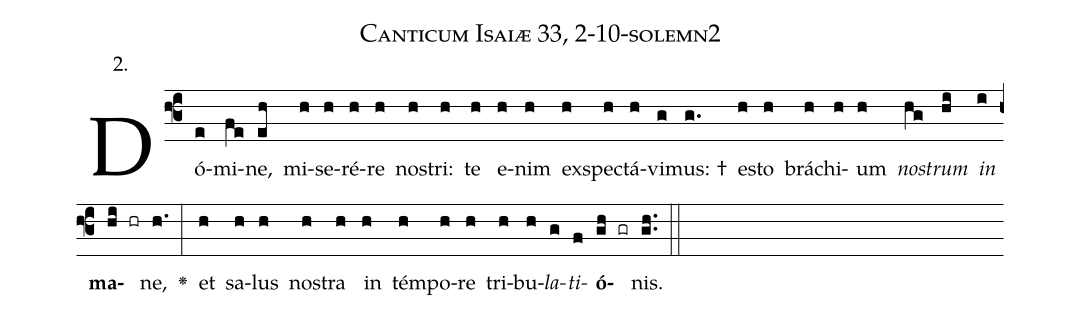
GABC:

name: Canticum Isaiæ 33, 2-10-solemn2;
annotation: 2.;
%%
(f3)Dó(e)mi(fe)ne,(eh) mi(h)se(h)ré(h)re(h) no(h)stri:(h) te(h) e(h)nim(h) ex(h)spe(h)ctá(h)vi(g)mus: †(g.) e(h)sto(h) brá(h)chi(h)um(h) <i>no</i>(hg)<i>strum</i>(hi) <i>in</i>(i) <b>ma</b>(hi hr)ne,(h.) <v>\greheightstar</v>(:) et(h) sa(h)lus(h) no(h)stra(h) in(h) tém(h)po(h)re(h) tri(h)bu(h)<i>la</i>(g)<i>ti</i>(f)<b>ó</b>(gh gr)nis.(gh..) (::)


%E(h) u(h) o(g) u(f) a(gh) e.(gh..) (::)
